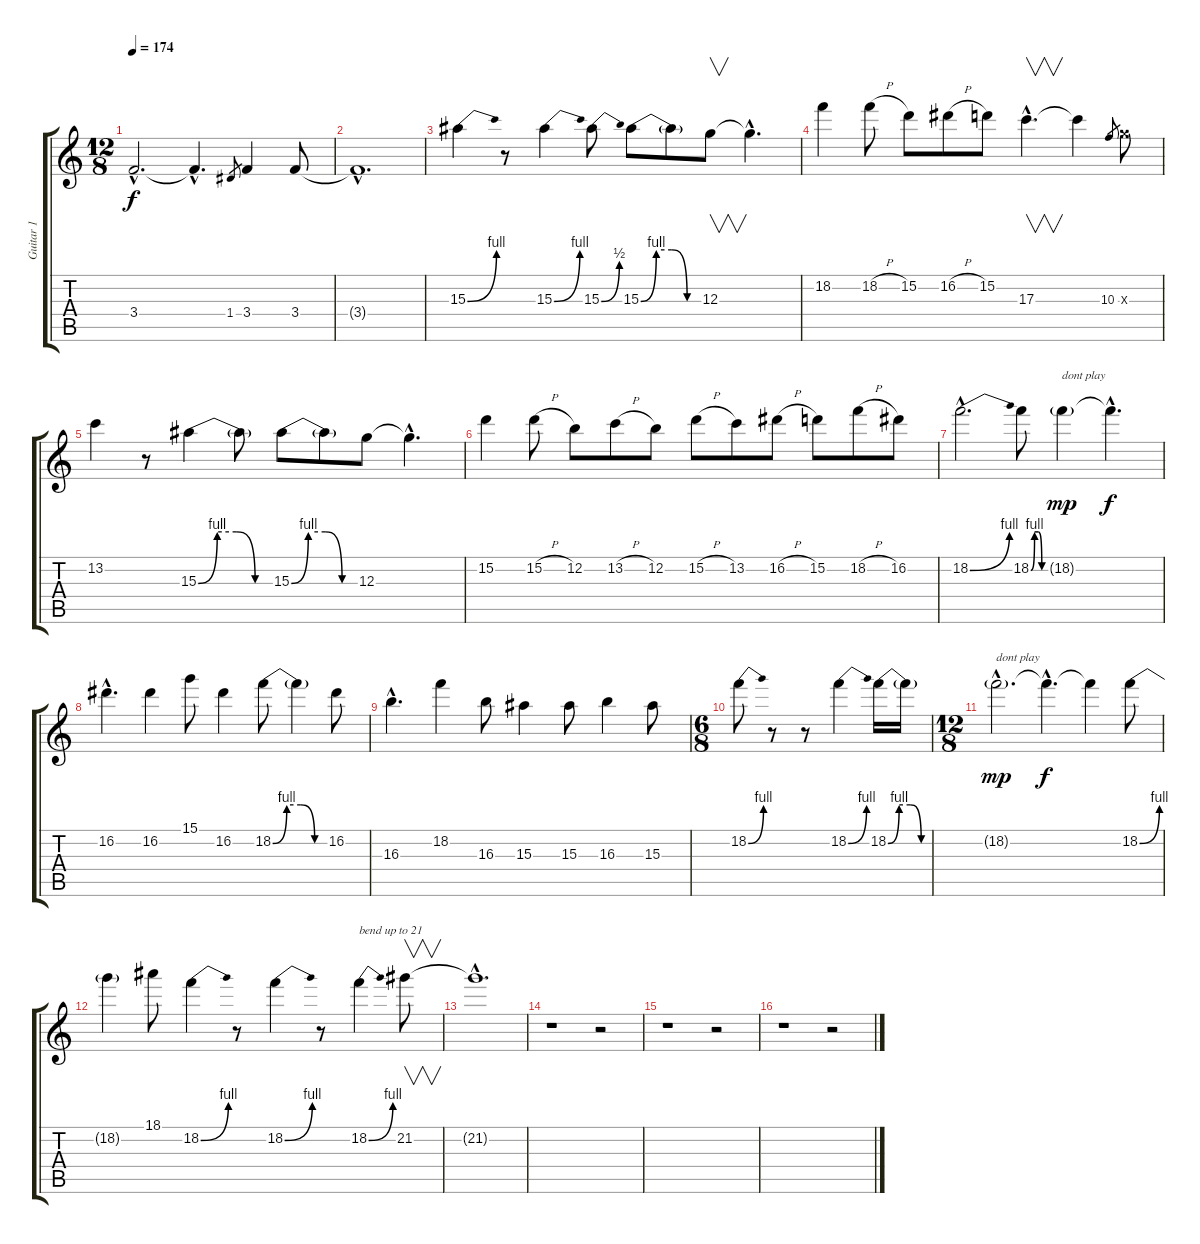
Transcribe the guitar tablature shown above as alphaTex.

\track ("Guitar 1" "Guitar 1") {instrument distortionguitar}
\staff {score tabs}
\tuning (E4 B3 G3 D3 A2 E2) {hide}
\ts (12 8)
\tempo 174
\clef g2
\ks c
3.4{hac t}.2{d dy f} 3.4{hac t}.4{d} 1.4.8{gr} 3.4.4 3.4.8 |
3.4{hac t}.1{d} |
15.3{be (bend 0 0 60 4)}.4 r.8 15.3{be (bend 0 0 60 4)}.4 15.3{be (bend 0 0 60 2)}.8 15.3{be (custom 0 0 15 4 30 4 45 0 60 0)}.8 15.3{t}.8 12.3.8{v} 12.3{hac t}.4{d} |
18.2.4 18.2{h}.8 15.2.8 16.2{h}.8 15.2.8 17.3{hac}.4{v d} 17.3{t}.4 10.3.8{gr} 12.3{x}.8 |
13.2.4 r.8 15.3{be (custom 0 0 15 4 30 4 45 0 60 0)}.4 15.3{t}.8 15.3{be (custom 0 0 15 4 30 4 45 0 60 0)}.8 15.3{t}.8 12.3.8 12.3{hac t}.4{d} |
15.2.4 15.2{h}.8 12.2.8 13.2{h}.8 12.2.8 15.2{h}.8 13.2.8 16.2{h}.8 15.2.8 18.2{h}.8 16.2.8 |
18.2{be (bend 0 0 60 4) hac}.2{d} 18.2{be (custom 0 0 15 4 30 4 45 0 60 0)}.8 18.2{g}.4{txt "dont play" dy mp} 18.2{hac t}.4{d dy f} |
16.2{hac}.4{d} 16.2.4 15.1.8 16.2.4 18.2{be (custom 0 0 15 4 30 4 45 0 60 0)}.8 18.2{t}.4 16.2.8 |
16.3{hac}.4{d} 18.2.4 16.3.8 15.3.4 15.3.8 16.3.4 15.3.8 |
\ts (6 8)
18.2{be (bend 0 0 60 4)}.8 r.8 r.8 18.2{be (bend 0 0 60 4)}.4 18.2{be (custom 0 0 15 4 30 4 45 0 60 0)}.16 18.2{t}.16 |
\ts (12 8)
18.2{g hac}.2{d txt "dont play" dy mp} 18.2{hac t}.4{d dy f} 18.2{t}.4 18.2{be (bend 0 0 60 4)}.8 |
18.2{t}.4 18.1.8 18.2{be (bend 0 0 60 4)}.4 r.8 18.2{be (bend 0 0 60 4)}.4 r.8 18.2{be (bend 0 0 60 4)}.4{txt "bend up to 21"} 21.2.8{v} |
21.2{hac t}.1{d} |
r.1 r.2 |
r.1 r.2 |
r.1 r.2
